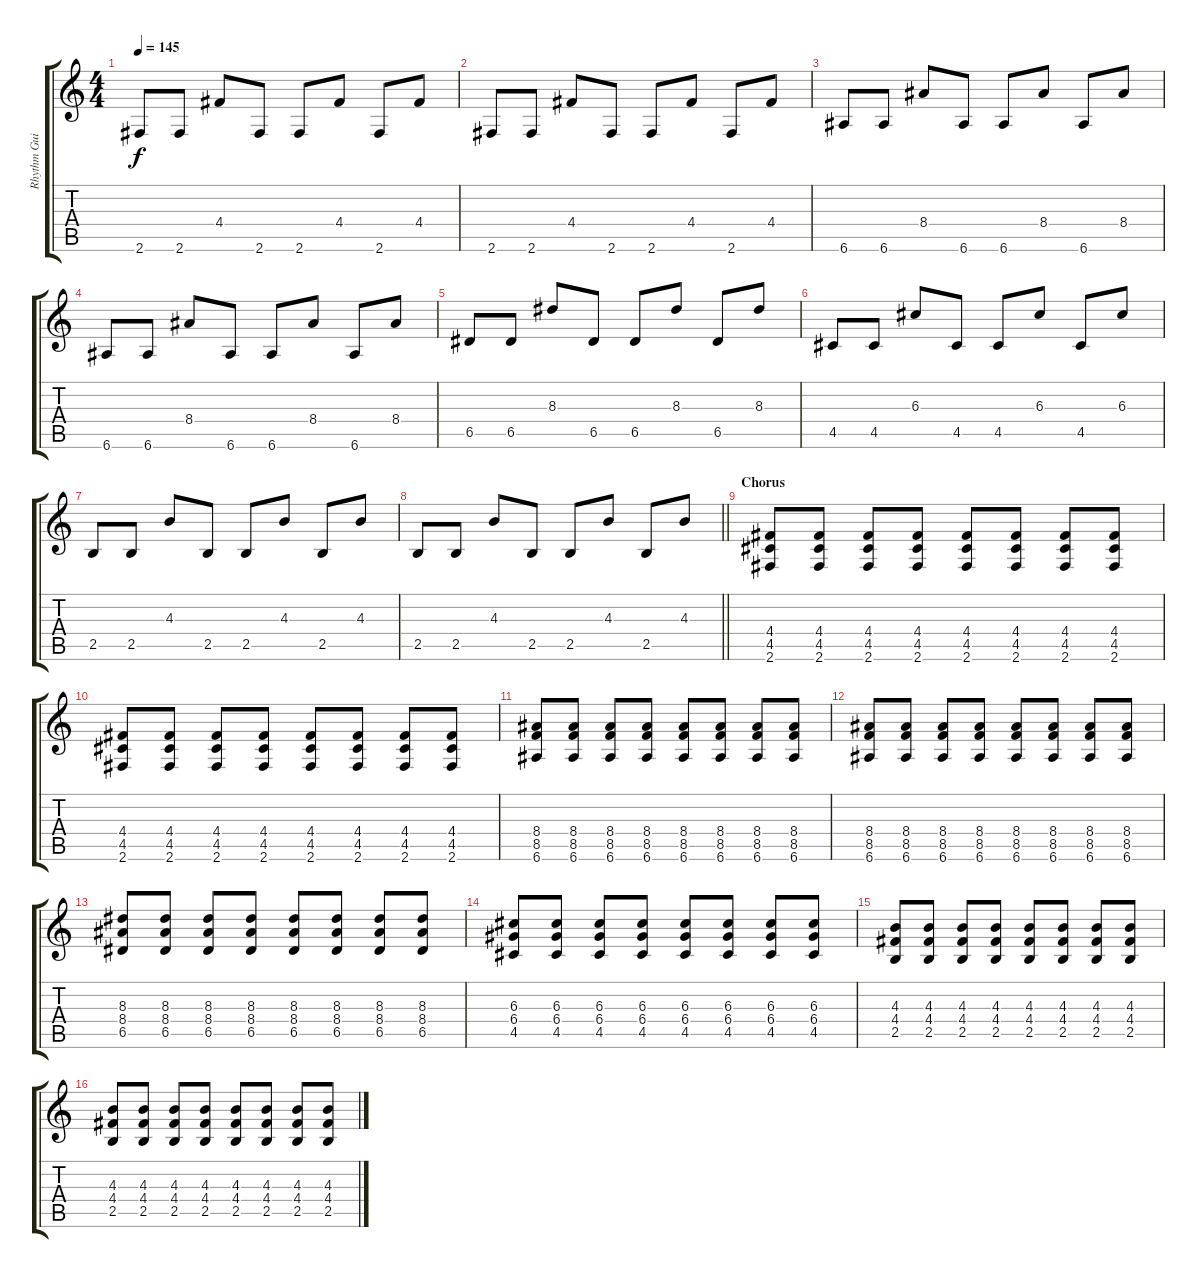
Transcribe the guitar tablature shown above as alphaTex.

\track ("Rhythm Guitar" "Rhythm Gui") {instrument acousticguitarsteel}
\staff {score tabs}
\tuning (E4 B3 G3 D3 A2 E2) {hide}
\ts (4 4)
\tempo 145
\clef g2
\ks c
2.6.8{dy f} 2.6.8 4.4.8 2.6.8 2.6.8 4.4.8 2.6.8 4.4.8 |
2.6.8 2.6.8 4.4.8 2.6.8 2.6.8 4.4.8 2.6.8 4.4.8 |
6.6.8 6.6.8 8.4.8 6.6.8 6.6.8 8.4.8 6.6.8 8.4.8 |
6.6.8 6.6.8 8.4.8 6.6.8 6.6.8 8.4.8 6.6.8 8.4.8 |
6.5.8 6.5.8 8.3.8 6.5.8 6.5.8 8.3.8 6.5.8 8.3.8 |
4.5.8 4.5.8 6.3.8 4.5.8 4.5.8 6.3.8 4.5.8 6.3.8 |
2.5.8 2.5.8 4.3.8 2.5.8 2.5.8 4.3.8 2.5.8 4.3.8 |
\barLineRight lightlight
2.5.8 2.5.8 4.3.8 2.5.8 2.5.8 4.3.8 2.5.8 4.3.8 |
\section ("" "Chorus")
(4.4 4.5 2.6).8 (4.4 4.5 2.6).8 (4.4 4.5 2.6).8 (4.4 4.5 2.6).8 (4.4 4.5 2.6).8 (4.4 4.5 2.6).8 (4.4 4.5 2.6).8 (4.4 4.5 2.6).8 |
(4.4 4.5 2.6).8 (4.4 4.5 2.6).8 (4.4 4.5 2.6).8 (4.4 4.5 2.6).8 (4.4 4.5 2.6).8 (4.4 4.5 2.6).8 (4.4 4.5 2.6).8 (4.4 4.5 2.6).8 |
(8.4 8.5 6.6).8 (8.4 8.5 6.6).8 (8.4 8.5 6.6).8 (8.4 8.5 6.6).8 (8.4 8.5 6.6).8 (8.4 8.5 6.6).8 (8.4 8.5 6.6).8 (8.4 8.5 6.6).8 |
(8.4 8.5 6.6).8 (8.4 8.5 6.6).8 (8.4 8.5 6.6).8 (8.4 8.5 6.6).8 (8.4 8.5 6.6).8 (8.4 8.5 6.6).8 (8.4 8.5 6.6).8 (8.4 8.5 6.6).8 |
(8.3 8.4 6.5).8 (8.3 8.4 6.5).8 (8.3 8.4 6.5).8 (8.3 8.4 6.5).8 (8.3 8.4 6.5).8 (8.3 8.4 6.5).8 (8.3 8.4 6.5).8 (8.3 8.4 6.5).8 |
(6.3 6.4 4.5).8 (6.3 6.4 4.5).8 (6.3 6.4 4.5).8 (6.3 6.4 4.5).8 (6.3 6.4 4.5).8 (6.3 6.4 4.5).8 (6.3 6.4 4.5).8 (6.3 6.4 4.5).8 |
(4.3 4.4 2.5).8 (4.3 4.4 2.5).8 (4.3 4.4 2.5).8 (4.3 4.4 2.5).8 (4.3 4.4 2.5).8 (4.3 4.4 2.5).8 (4.3 4.4 2.5).8 (4.3 4.4 2.5).8 |
(4.3 4.4 2.5).8 (4.3 4.4 2.5).8 (4.3 4.4 2.5).8 (4.3 4.4 2.5).8 (4.3 4.4 2.5).8 (4.3 4.4 2.5).8 (4.3 4.4 2.5).8 (4.3 4.4 2.5).8
